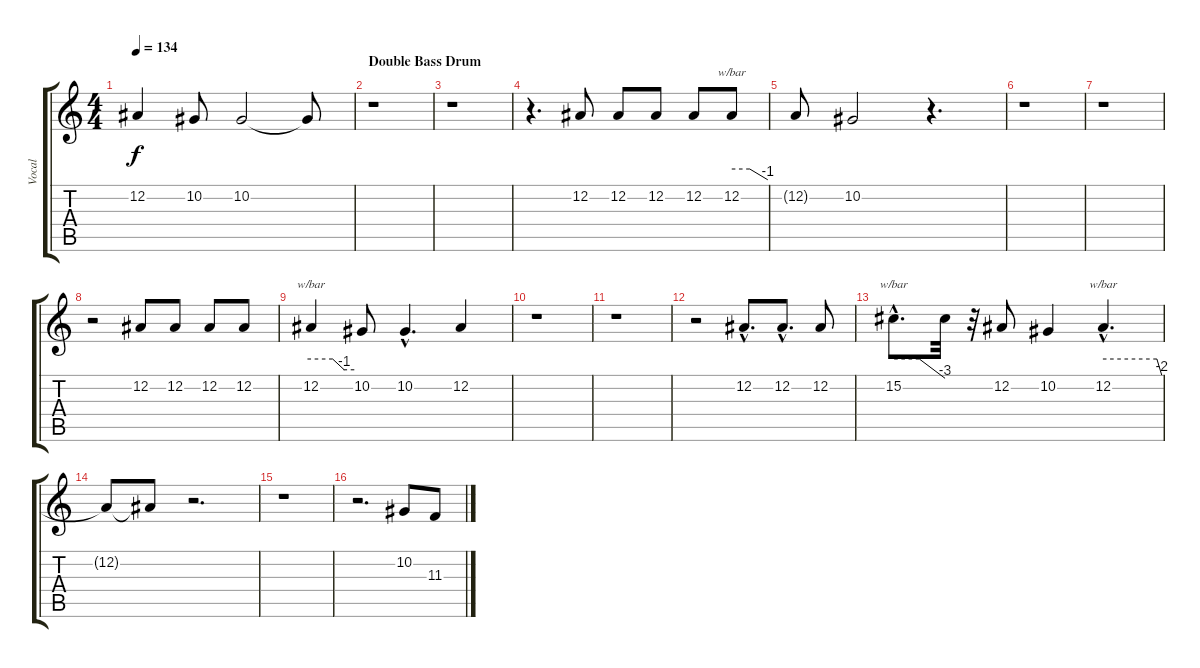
\track ("Vocal" "Vocal") {instrument viola}
\staff {score tabs}
\tuning (Eb4 Bb3 Gb3 Db3 Ab2 Eb2) {hide}
\ts (4 4)
\tempo 134
\clef g2
\ks c
12.2{t}.4{dy f} 10.2.8 10.2.2 10.2{t}.8 |
\section ("" "Double Bass Drum")
r.1 |
r.1 |
r.4{d} 12.2.8 12.2.8 12.2.8 12.2.8 12.2.8{tbe (custom default 0 0 30 0 60 -4)} |
12.2{t}.8 10.2.2 r.4{d} |
r.1 |
r.1 |
r.2 12.2.8 12.2.8 12.2.8 12.2.8 |
12.2.4{tbe (custom default 0 0 30 0 46 -4 60 -4)} 10.2.8 10.2{hac}.4{d} 12.2.4 |
r.1 |
r.1 |
r.2 12.2{hac}.8{d} 12.2{hac}.8{d} 12.2.8 |
15.2{hac}.8{d tbe (custom default 0 0 30 0 60 -12)} 15.2{t}.32{volume 0} r.32 12.2.8{volume 14} 10.2.4 12.2{hac}.4{d tbe (custom default 0 0 55 0 60 -8)} |
12.2{t}.8 12.2{t}.8{volume 0} r.2{d} |
r.1 |
r.2{d} 10.2.8{volume 14} 11.3.8
